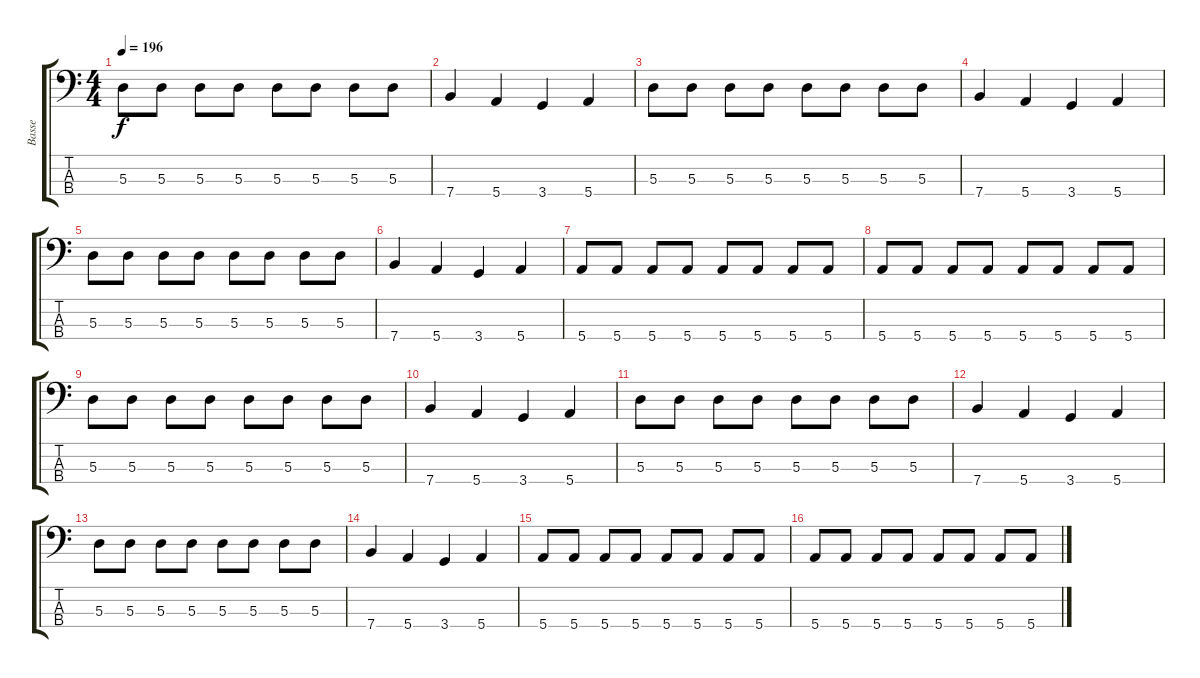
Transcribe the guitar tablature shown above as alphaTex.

\track ("Basse" "Basse") {instrument electricbassfinger}
\staff {score tabs}
\tuning (G2 D2 A1 E1) {hide}
\ts (4 4)
\tempo 196
\clef f4
\ks c
5.3.8{dy f} 5.3.8 5.3.8 5.3.8 5.3.8 5.3.8 5.3.8 5.3.8 |
7.4.4 5.4.4 3.4.4 5.4.4 |
5.3.8 5.3.8 5.3.8 5.3.8 5.3.8 5.3.8 5.3.8 5.3.8 |
7.4.4 5.4.4 3.4.4 5.4.4 |
5.3.8 5.3.8 5.3.8 5.3.8 5.3.8 5.3.8 5.3.8 5.3.8 |
7.4.4 5.4.4 3.4.4 5.4.4 |
5.4.8 5.4.8 5.4.8 5.4.8 5.4.8 5.4.8 5.4.8 5.4.8 |
5.4.8 5.4.8 5.4.8 5.4.8 5.4.8 5.4.8 5.4.8 5.4.8 |
5.3.8 5.3.8 5.3.8 5.3.8 5.3.8 5.3.8 5.3.8 5.3.8 |
7.4.4 5.4.4 3.4.4 5.4.4 |
5.3.8 5.3.8 5.3.8 5.3.8 5.3.8 5.3.8 5.3.8 5.3.8 |
7.4.4 5.4.4 3.4.4 5.4.4 |
5.3.8 5.3.8 5.3.8 5.3.8 5.3.8 5.3.8 5.3.8 5.3.8 |
7.4.4 5.4.4 3.4.4 5.4.4 |
5.4.8 5.4.8 5.4.8 5.4.8 5.4.8 5.4.8 5.4.8 5.4.8 |
5.4.8 5.4.8 5.4.8 5.4.8 5.4.8 5.4.8 5.4.8 5.4.8
